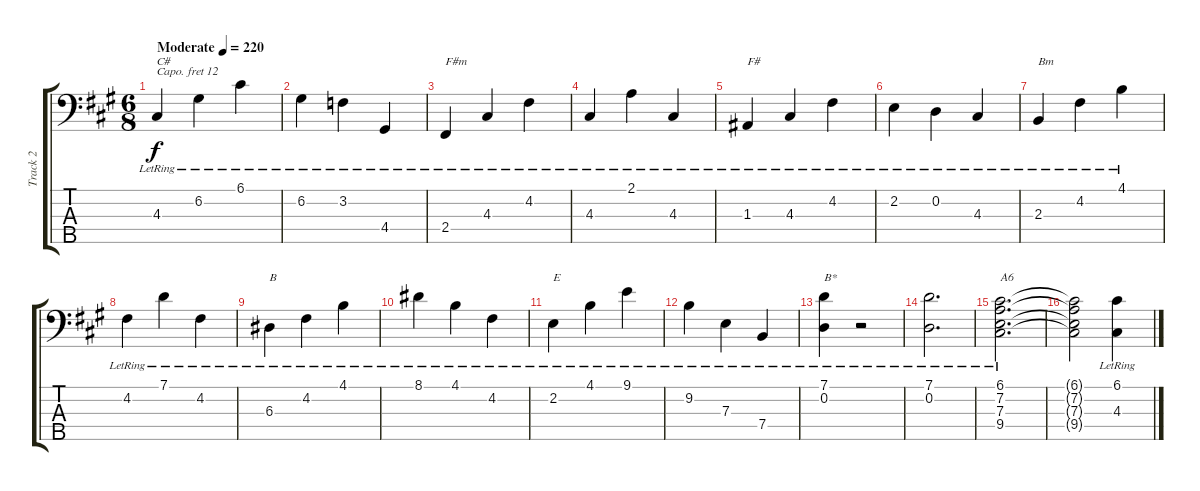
\track ("Track 2" "Track 2") {instrument acousticgrandpiano}
\staff {score tabs}
\capo 12
\tuning (G2 D2 A1 E1 B0) {hide}
\ts (6 8)
\tempo (220 "Moderate")
\clef f4
\ks a
4.3{lr}.4{txt "C#" dy f instrument acousticgrandpiano} 6.2{lr}.4 6.1{lr}.4 |
6.2{lr}.4 3.2{lr}.4 4.4{lr}.4 |
2.4{lr}.4{txt "F#m"} 4.3{lr}.4 4.2{lr}.4 |
4.3{lr}.4 2.1{lr}.4 4.3{lr}.4 |
1.3{lr}.4{txt "F#"} 4.3{lr}.4 4.2{lr}.4 |
2.2{lr}.4 0.2{lr}.4 4.3{lr}.4 |
2.3{lr}.4{txt "Bm"} 4.2{lr}.4 4.1{lr}.4 |
4.2{lr}.4 7.1{lr}.4 4.2{lr}.4 |
6.3{lr}.4{txt "B"} 4.2{lr}.4 4.1{lr}.4 |
8.1{lr}.4 4.1{lr}.4 4.2{lr}.4 |
2.2{lr}.4{txt "E"} 4.1{lr}.4 9.1{lr}.4 |
9.2{lr}.4 7.3{lr}.4 7.4{lr}.4 |
(7.1{lr} 0.2{lr}).4{txt "B*"} r.2 |
(7.1{lr} 0.2{lr}).2{d} |
(6.1{lr} 7.2{lr} 7.3{lr} 9.4{lr}).2{d txt "A6"} |
(6.1{t} 7.2{t} 7.3{t} 9.4{t}).2 (6.1{lr} 4.3{lr}).4
